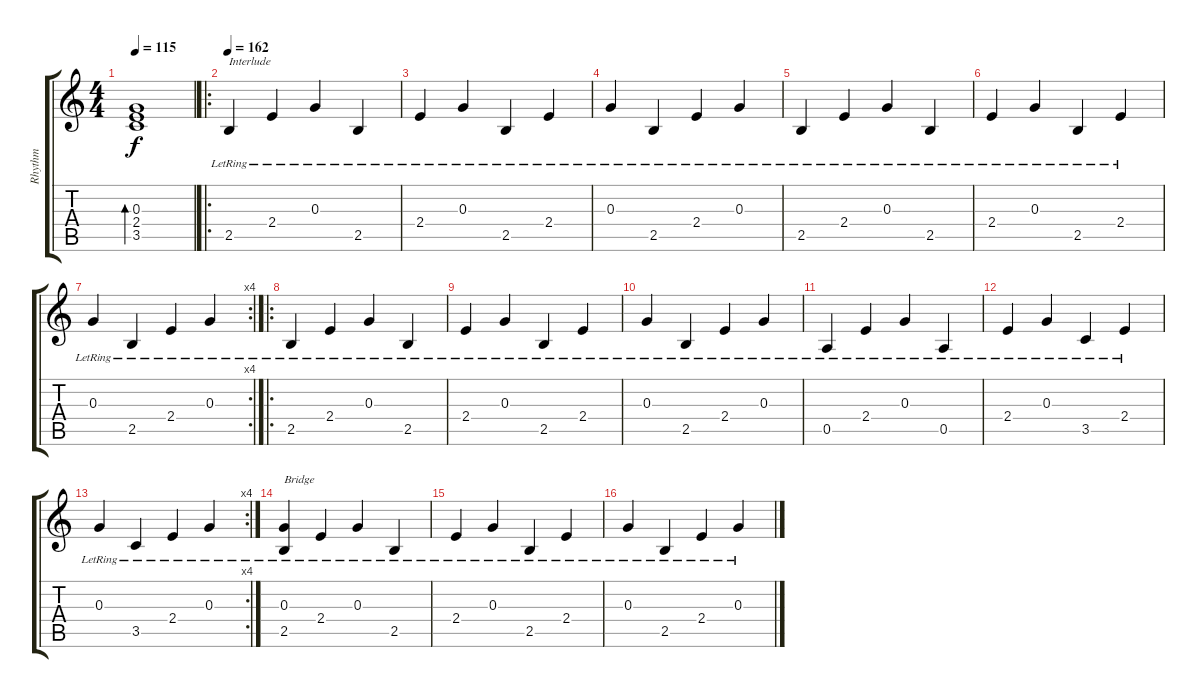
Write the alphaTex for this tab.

\track ("Rhythm" "Rhythm") {instrument acousticguitarsteel}
\staff {score tabs}
\tuning (E4 B3 G3 D3 A2 E2) {hide}
\ts (4 4)
\tempo 115
\clef g2
\ks c
(0.3 2.4 3.5).1{bd 120 dy f} |
\ro
\tempo 162
2.5{lr}.4{txt "Interlude"} 2.4{lr}.4 0.3{lr}.4 2.5{lr}.4 |
2.4{lr}.4 0.3{lr}.4 2.5{lr}.4 2.4{lr}.4 |
0.3{lr}.4 2.5{lr}.4 2.4{lr}.4 0.3{lr}.4 |
2.5{lr}.4 2.4{lr}.4 0.3{lr}.4 2.5{lr}.4 |
2.4{lr}.4 0.3{lr}.4 2.5{lr}.4 2.4{lr}.4 |
\rc 4
0.3{lr}.4 2.5{lr}.4 2.4{lr}.4 0.3{lr}.4 |
\ro
2.5{lr}.4 2.4{lr}.4 0.3{lr}.4 2.5{lr}.4 |
2.4{lr}.4 0.3{lr}.4 2.5{lr}.4 2.4{lr}.4 |
0.3{lr}.4 2.5{lr}.4 2.4{lr}.4 0.3{lr}.4 |
0.5{lr}.4 2.4{lr}.4 0.3{lr}.4 0.5{lr}.4 |
2.4{lr}.4 0.3{lr}.4 3.5{lr}.4 2.4{lr}.4 |
\rc 4
0.3{lr}.4 3.5{lr}.4 2.4{lr}.4 0.3{lr}.4 |
(0.3{lr} 2.5{lr}).4{txt "Bridge"} 2.4{lr}.4 0.3{lr}.4 2.5{lr}.4 |
2.4{lr}.4 0.3{lr}.4 2.5{lr}.4 2.4{lr}.4 |
0.3{lr}.4 2.5{lr}.4 2.4{lr}.4 0.3{lr}.4
